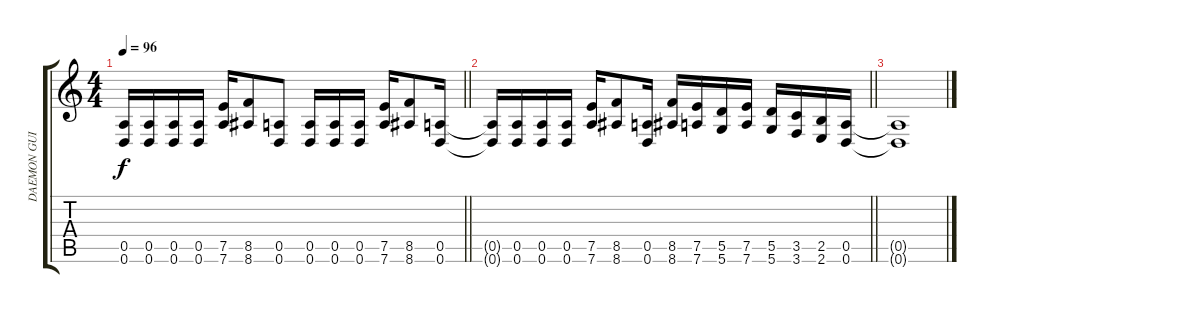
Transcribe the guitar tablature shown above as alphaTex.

\track ("DAEMON GUITAR" "DAEMON GUI") {mute instrument distortionguitar}
\staff {score tabs}
\tuning (E4 B3 G3 D3 A2 D2) {hide}
\ts (4 4)
\tempo 96
\clef g2
\barLineRight lightlight
\ks c
(0.5 0.6).16{dy f} (0.5 0.6).16 (0.5 0.6).16 (0.5 0.6).16 (7.5 7.6).16 (8.5 8.6).8 (0.5 0.6).8 (0.5 0.6).16 (0.5 0.6).16 (0.5 0.6).16 (7.5 7.6).16 (8.5 8.6).8 (0.5 0.6).16 |
\barLineRight lightlight
(0.5{t} 0.6{t}).16 (0.5 0.6).16 (0.5 0.6).16 (0.5 0.6).16 (7.5 7.6).16 (8.5 8.6).8 (0.5 0.6).16 (8.5 8.6).16 (7.5 7.6).16 (5.5 5.6).16 (7.5 7.6).16 (5.5 5.6).16 (3.5 3.6).16 (2.5 2.6).16 (0.5 0.6).16 |
(0.5{t} 0.6{t}).1
